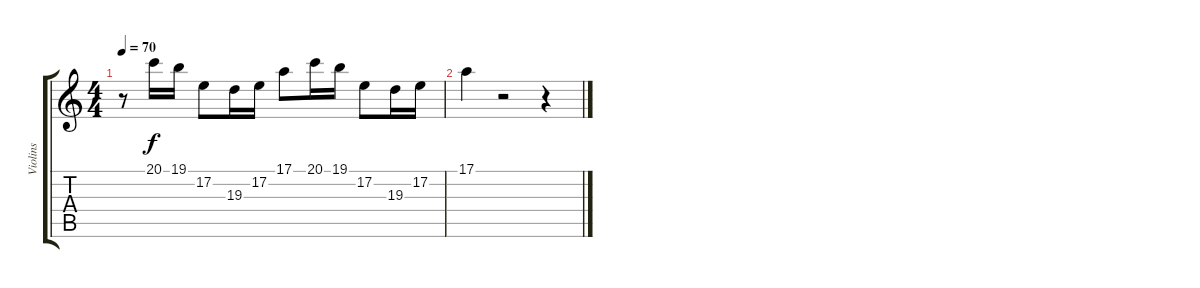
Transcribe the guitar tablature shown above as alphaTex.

\track ("Violins" "Violins") {instrument stringensemble1}
\staff {score tabs}
\tuning (E4 B3 G3 D3 A2 E2) {hide}
\ts (4 4)
\tempo 70
\clef g2
\ks c
r.8{dy f} 20.1.16 19.1.16 17.2.8 19.3.16 17.2.16 17.1.8 20.1.16 19.1.16 17.2.8 19.3.16 17.2.16 |
17.1.4 r.2 r.4
